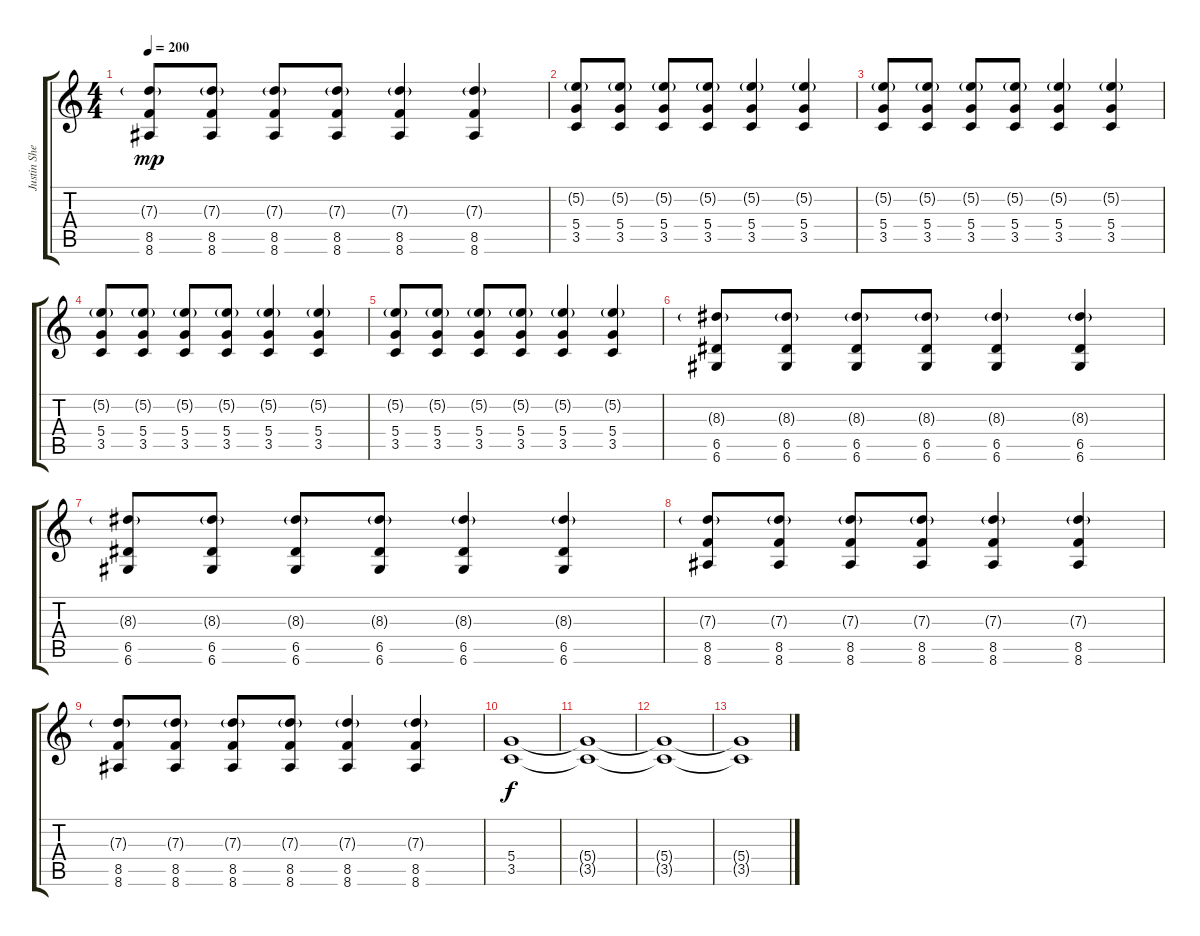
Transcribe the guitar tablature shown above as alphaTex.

\track ("Justin Shekoski" "Justin She") {instrument overdrivenguitar}
\staff {score tabs}
\tuning (E4 B3 G3 D3 A2 D2) {hide}
\ts (4 4)
\tempo 200
\clef g2
\ks c
(7.3{g} 8.5 8.6).8{dy mp} (7.3{g} 8.5 8.6).8 (7.3{g} 8.5 8.6).8 (7.3{g} 8.5 8.6).8 (7.3{g} 8.5 8.6).4 (7.3{g} 8.5 8.6).4 |
(5.2{g} 5.4 3.5).8 (5.2{g} 5.4 3.5).8 (5.2{g} 5.4 3.5).8 (5.2{g} 5.4 3.5).8 (5.2{g} 5.4 3.5).4 (5.2{g} 5.4 3.5).4 |
(5.2{g} 5.4 3.5).8 (5.2{g} 5.4 3.5).8 (5.2{g} 5.4 3.5).8 (5.2{g} 5.4 3.5).8 (5.2{g} 5.4 3.5).4 (5.2{g} 5.4 3.5).4 |
(5.2{g} 5.4 3.5).8 (5.2{g} 5.4 3.5).8 (5.2{g} 5.4 3.5).8 (5.2{g} 5.4 3.5).8 (5.2{g} 5.4 3.5).4 (5.2{g} 5.4 3.5).4 |
(5.2{g} 5.4 3.5).8 (5.2{g} 5.4 3.5).8 (5.2{g} 5.4 3.5).8 (5.2{g} 5.4 3.5).8 (5.2{g} 5.4 3.5).4 (5.2{g} 5.4 3.5).4 |
(8.3{g} 6.5 6.6).8 (8.3{g} 6.5 6.6).8 (8.3{g} 6.5 6.6).8 (8.3{g} 6.5 6.6).8 (8.3{g} 6.5 6.6).4 (8.3{g} 6.5 6.6).4 |
(8.3{g} 6.5 6.6).8 (8.3{g} 6.5 6.6).8 (8.3{g} 6.5 6.6).8 (8.3{g} 6.5 6.6).8 (8.3{g} 6.5 6.6).4 (8.3{g} 6.5 6.6).4 |
(7.3{g} 8.5 8.6).8 (7.3{g} 8.5 8.6).8 (7.3{g} 8.5 8.6).8 (7.3{g} 8.5 8.6).8 (7.3{g} 8.5 8.6).4 (7.3{g} 8.5 8.6).4 |
(7.3{g} 8.5 8.6).8 (7.3{g} 8.5 8.6).8 (7.3{g} 8.5 8.6).8 (7.3{g} 8.5 8.6).8 (7.3{g} 8.5 8.6).4 (7.3{g} 8.5 8.6).4 |
(5.4 3.5).1{dy f volume 0} |
(5.4{t} 3.5{t}).1 |
(5.4{t} 3.5{t}).1 |
(5.4{t} 3.5{t}).1
